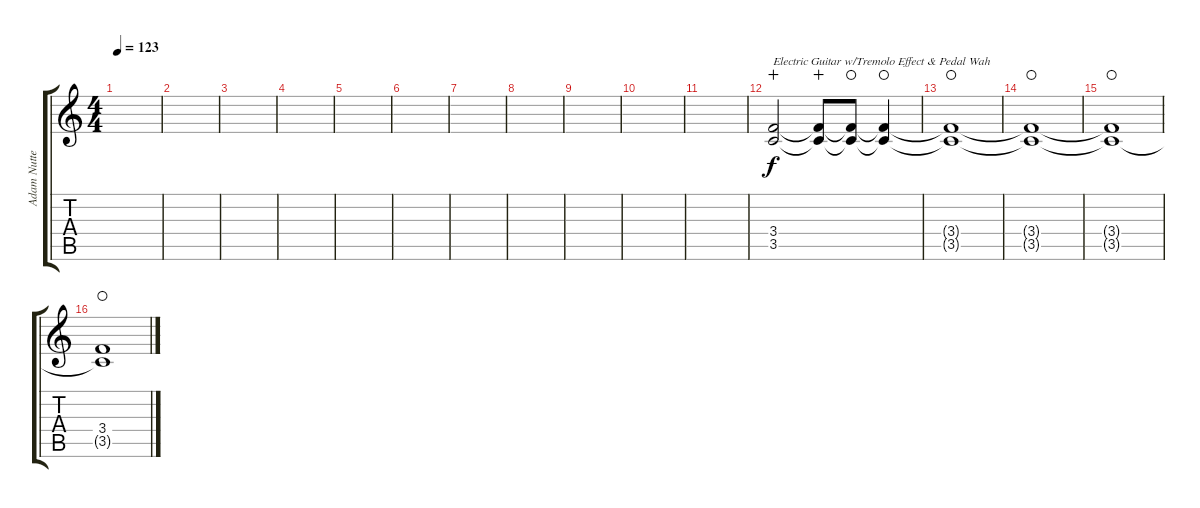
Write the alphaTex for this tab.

\track ("Adam Nutter (Wah)" "Adam Nutte") {instrument electricguitarclean}
\staff {score tabs}
\tuning (E4 B3 G3 D3 A2 D2) {hide}
\ts (4 4)
\tempo 123
\clef g2
\ks c
|
|
|
|
|
|
|
|
|
|
|
(3.4 3.5).2{txt "Electric Guitar w/Tremolo Effect & Pedal Wah" volume 14 instrument electricguitarclean wahc} (3.4{t} 3.5{t}).8{wahc} (3.4{t} 3.5{t}).8{waho} (3.4{t} 3.5{t}).4{waho} |
(3.4{t} 3.5{t}).1{waho} |
(3.4{t} 3.5{t}).1{waho} |
(3.4{t} 3.5{t}).1{waho} |
(3.4 3.5{t}).1{waho}
